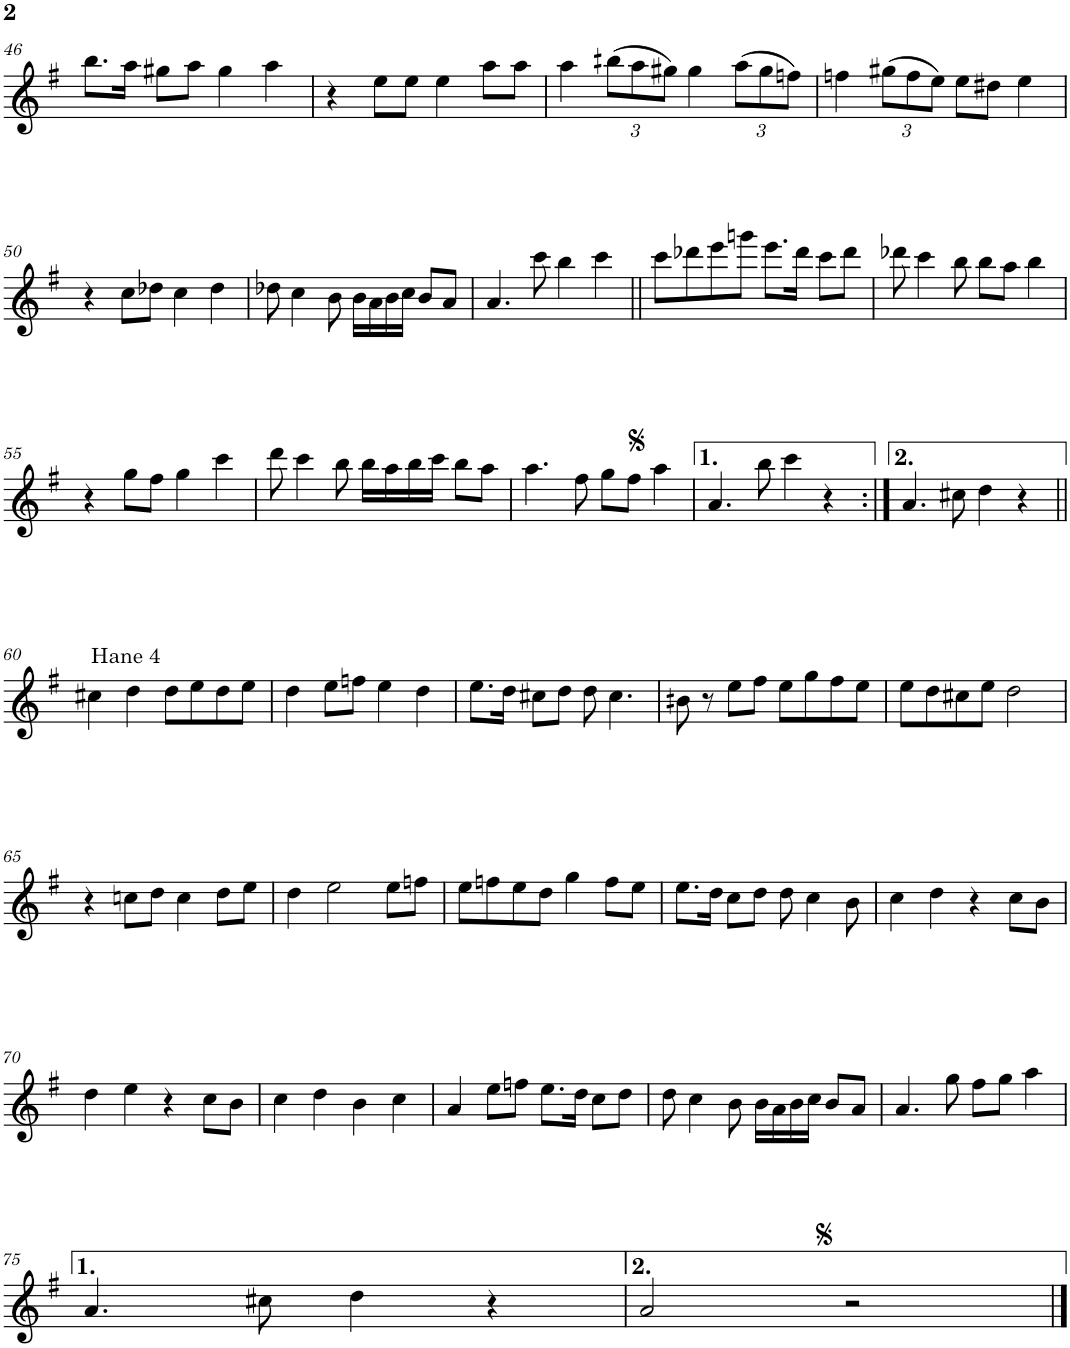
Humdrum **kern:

**kern
*part1
*staff1
*I"Piano
*I'Pno.
!!LO:PB:g=z
*clefG2
*k[f#]
*M4/4
*met(c)
=46
8.bb\L
16aa\Jk
8gg#X\L
8aa\J
4gg#\
4aa\
=47
4r
8ee\L
8ee\J
4ee\
8aa\L
8aa\J
=48
4aa\
*Xbrackettup
(12bbn\L
12aa\
12gg#X\J)
4gg#\
(12aa\L
12gg#\
12ffn\J)
=49
4ffn\
(12gg#X\L
12ff\
12ee\J)
8ee\L
8dd#X\J
4ee\
!!LO:LB:g=z
=50
4r
8cc\L
8dd-X\J
4cc\
4dd-\
=51
8dd-X\
4cc\
8b\
16b\LL
16a\
16b\
16cc\JJ
8b/L
8a/J
=52
4.a/
8ccc\
4bb\
4ccc\
=53||
8ccc\L
8ddd-X\
8eee\
8gggn\J
8.eee\L
16ddd-\Jk
8ccc\L
8ddd-\J
=54
8ddd-X\
4ccc\
8bb\
8bb\L
8aa\J
4bb\
!!LO:LB:g=z
=55
4r
8gg\L
8ff#\J
4gg\
4ccc\
=56
8ddd\
4ccc\
8bb\
16bb\LL
16aa\
16bb\
16ccc\JJ
8bb\L
8aa\J
=57
4.aa\
8ff#\
8gg\L
8ff#\J
4aa\
=58
4.a/
8bb\
4ccc\
4r
=59:|!
4.a/
8cc#X\
4dd\
4r
!!LO:LB:g=z
=60||
!LO:TX:a:t=Hane 4
4cc#X\
4dd\
8dd\L
8ee\
8dd\
8ee\J
=61
4dd\
8ee\L
8ffn\J
4ee\
4dd\
=62
8.ee\L
16dd\Jk
8cc#X\L
8dd\J
8dd\
4.cc#\
=63
8bn\
8r
8ee\L
8ff#\J
8ee\L
8gg\
8ff#\
8ee\J
=64
8ee\L
8dd\
8cc#X\
8ee\J
2dd\
!!LO:LB:g=z
=65
4r
8ccn\L
8dd\J
4cc\
8dd\L
8ee\J
=66
4dd\
2ee\
8ee\L
8ffn\J
=67
8ee\L
8ffn\
8ee\
8dd\J
4gg\
8ff\L
8ee\J
=68
8.ee\L
16dd\Jk
8cc\L
8dd\J
8dd\
4cc\
8b\
=69
4cc\
4dd\
4r
8cc\L
8b\J
!!LO:LB:g=z
=70
4dd\
4ee\
4r
8cc\L
8b\J
=71
4cc\
4dd\
4b\
4cc\
=72
4a/
8ee\L
8ffn\J
8.ee\L
16dd\Jk
8cc\L
8dd\J
=73
8dd\
4cc\
8b\
16b\LL
16a\
16b\
16cc\JJ
8b/L
8a/J
=74
4.a/
8gg\
8ff#\L
8gg\J
4aa\
!!LO:LB:g=z
=75
4.a/
8cc#X\
4dd\
4r
=76
2a/
2r
==
*-
